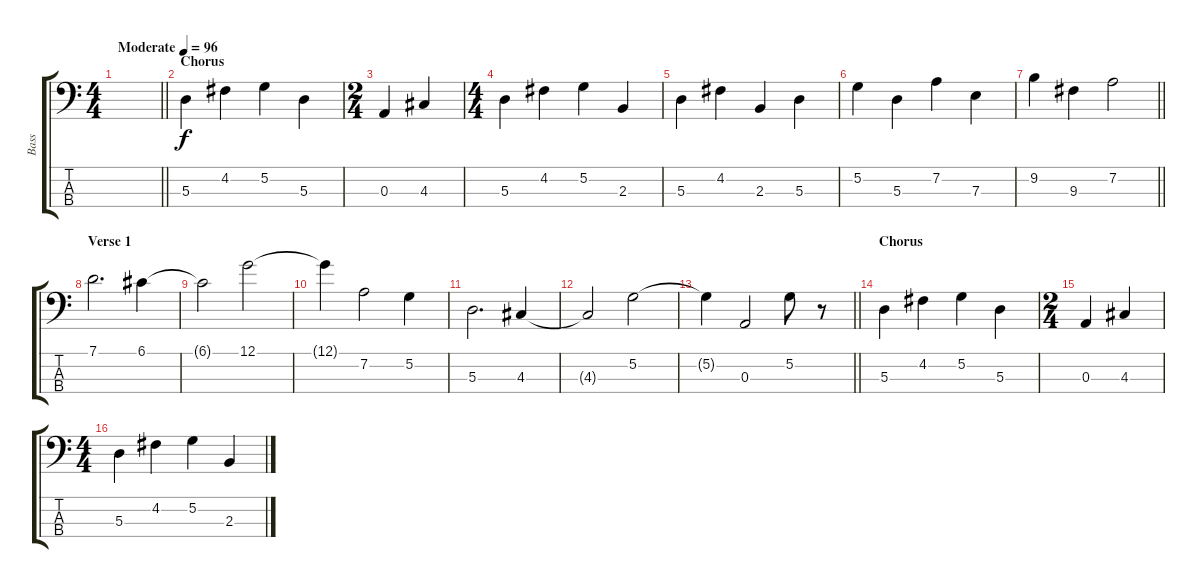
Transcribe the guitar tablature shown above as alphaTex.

\track ("Bass" "Bass") {instrument electricbassfinger}
\staff {score tabs}
\tuning (G2 D2 A1 E1) {hide}
\ts (4 4)
\tempo (96 "Moderate")
\clef f4
\barLineRight lightlight
\ks c
|
\section ("" "Chorus")
5.3.4 4.2.4 5.2.4 5.3.4 |
\ts (2 4)
0.3.4 4.3.4 |
\ts (4 4)
5.3.4 4.2.4 5.2.4 2.3.4 |
5.3.4 4.2.4 2.3.4 5.3.4 |
5.2.4 5.3.4 7.2.4 7.3.4 |
\barLineRight lightlight
9.2.4 9.3.4 7.2.2 |
\section ("" "Verse 1")
7.1.2{d} 6.1.4 |
6.1{t}.2 12.1.2 |
12.1{t}.4 7.2.2 5.2.4 |
5.3.2{d} 4.3.4 |
4.3{t}.2 5.2.2 |
\barLineRight lightlight
5.2{t}.4 0.3.2 5.2.8 r.8 |
\section ("" "Chorus")
5.3.4 4.2.4 5.2.4 5.3.4 |
\ts (2 4)
0.3.4 4.3.4 |
\ts (4 4)
5.3.4 4.2.4 5.2.4 2.3.4
